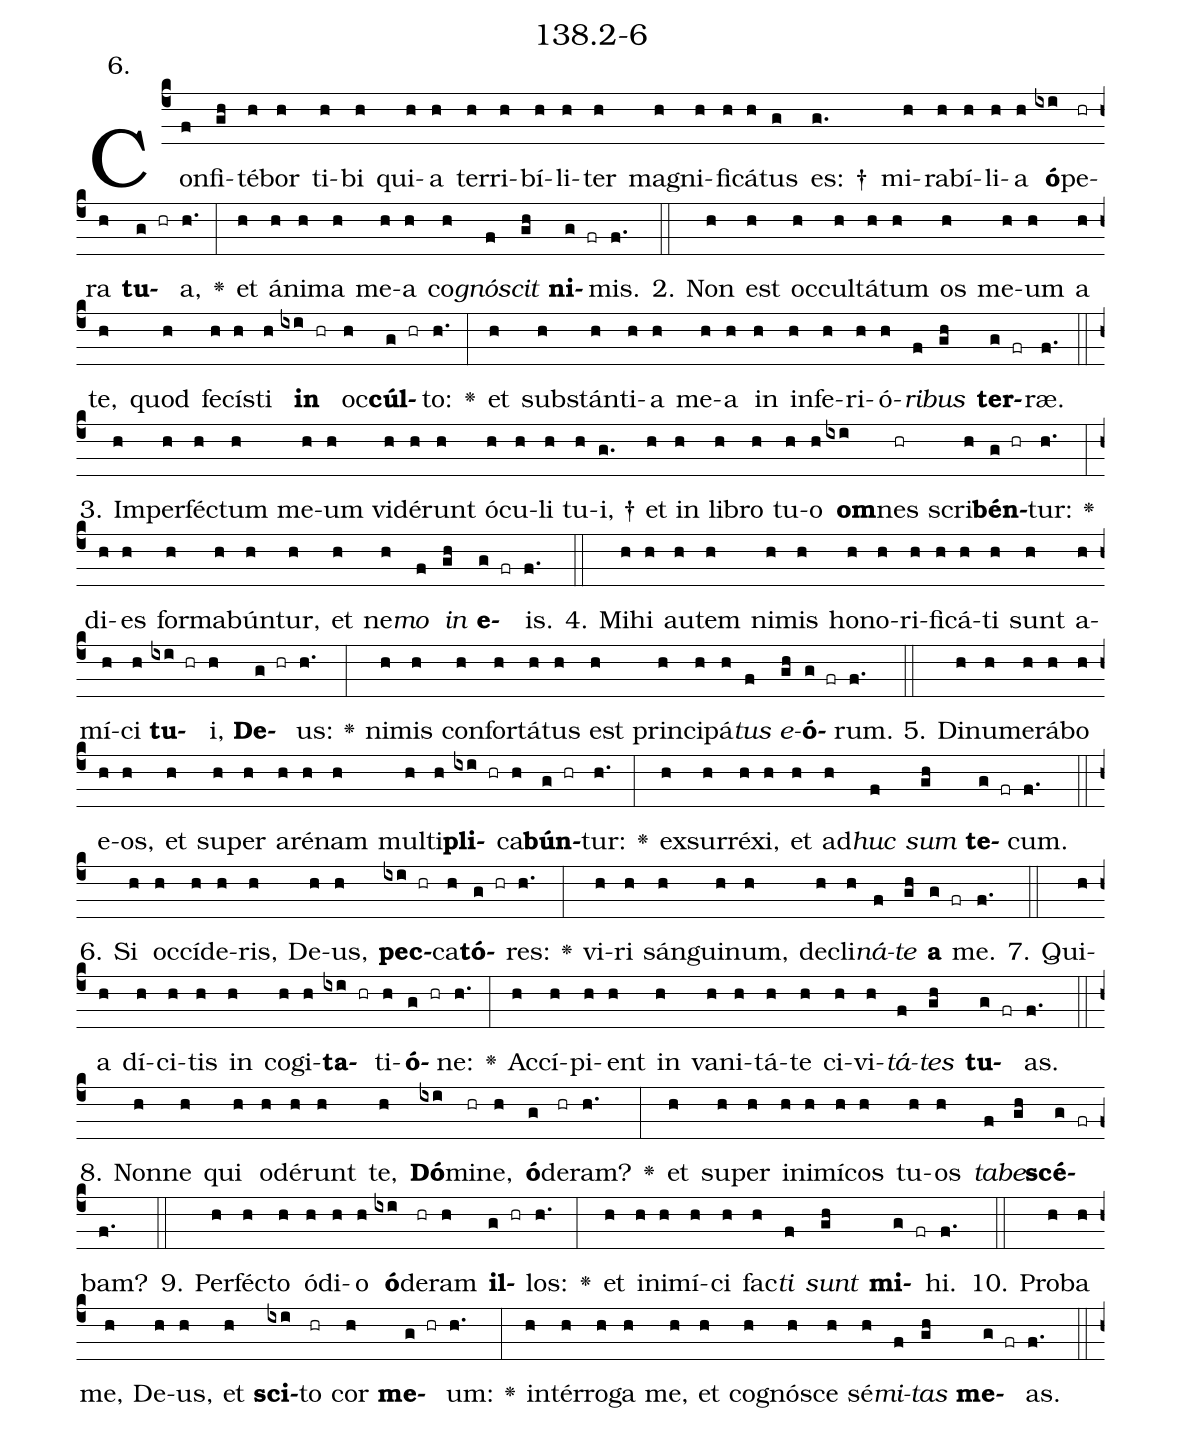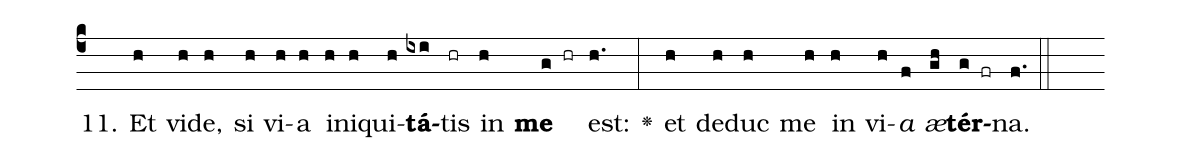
name: 138.2-6;
annotation: 6.;
%%
(c4)Con(f)fi(gh)té(h)bor(h) ti(h)bi(h) qui(h)a(h) ter(h)ri(h)bí(h)li(h)ter(h) ma(h)gni(h)fi(h)cá(h)tus(g) es: †(g.) mi(h)ra(h)bí(h)li(h)a(h) <b>ó</b>(ixi)pe(hr)ra(h) <b>tu</b>(g hr)a,(h.) <v>\greheightstar</v>(:) et(h) á(h)ni(h)ma(h) me(h)a(h) co(h)<i>gnó</i>(f)<i>scit</i>(gh) <b>ni</b>(g fr)mis.(f.) (::)
2. Non(h) est(h) oc(h)cul(h)tá(h)tum(h) os(h) me(h)um(h) a(h) te,(h) quod(h) fe(h)cís(h)ti(h) <b>in</b>(ixi hr) oc(h)<b>cúl</b>(g hr)to:(h.) <v>\greheightstar</v>(:) et(h) sub(h)stán(h)ti(h)a(h) me(h)a(h) in(h) in(h)fe(h)ri(h)ó(h)<i>ri</i>(f)<i>bus</i>(gh) <b>ter</b>(g fr)ræ.(f.) (::)
3. Im(h)per(h)féc(h)tum(h) me(h)um(h) vi(h)dé(h)runt(h) ó(h)cu(h)li(h) tu(h)i, †(g.) et(h) in(h) li(h)bro(h) tu(h)o(h) <b>om</b>(ixi)nes(hr) scri(h)<b>bén</b>(g hr)tur:(h.) <v>\greheightstar</v>(:) di(h)es(h) for(h)ma(h)bún(h)tur,(h) et(h) ne(h)<i>mo</i>(f) <i>in</i>(gh) <b>e</b>(g fr)is.(f.) (::)
4. Mi(h)hi(h) au(h)tem(h) ni(h)mis(h) ho(h)no(h)ri(h)fi(h)cá(h)ti(h) sunt(h) a(h)mí(h)ci(h) <b>tu</b>(ixi hr)i,(h) <b>De</b>(g hr)us:(h.) <v>\greheightstar</v>(:) ni(h)mis(h) con(h)for(h)tá(h)tus(h) est(h) prin(h)ci(h)pá(h)<i>tus</i>(f) <i>e</i>(gh)<b>ó</b>(g fr)rum.(f.) (::)
5. Di(h)nu(h)me(h)rá(h)bo(h) e(h)os,(h) et(h) su(h)per(h) a(h)ré(h)nam(h) mul(h)ti(h)<b>pli</b>(ixi hr)ca(h)<b>bún</b>(g hr)tur:(h.) <v>\greheightstar</v>(:) ex(h)sur(h)ré(h)xi,(h) et(h) ad(h)<i>huc</i>(f) <i>sum</i>(gh) <b>te</b>(g fr)cum.(f.) (::)
6. Si(h) oc(h)cí(h)de(h)ris,(h) De(h)us,(h) <b>pec</b>(ixi hr)ca(h)<b>tó</b>(g hr)res:(h.) <v>\greheightstar</v>(:) vi(h)ri(h) sán(h)gui(h)num,(h) de(h)cli(h)<i>ná</i>(f)<i>te</i>(gh) <b>a</b>(g fr) me.(f.) (::)
7. Qui(h)a(h) dí(h)ci(h)tis(h) in(h) co(h)gi(h)<b>ta</b>(ixi hr)ti(h)<b>ó</b>(g hr)ne:(h.) <v>\greheightstar</v>(:) Ac(h)cí(h)pi(h)ent(h) in(h) va(h)ni(h)tá(h)te(h) ci(h)vi(h)<i>tá</i>(f)<i>tes</i>(gh) <b>tu</b>(g fr)as.(f.) (::)
8. Non(h)ne(h) qui(h) o(h)dé(h)runt(h) te,(h) <b>Dó</b>(ixi)mi(hr)ne,(h) <b>ó</b>(g)de(hr)ram?(h.) <v>\greheightstar</v>(:) et(h) su(h)per(h) in(h)i(h)mí(h)cos(h) tu(h)os(h) <i>ta</i>(f)<i>be</i>(gh)<b>scé</b>(g fr)bam?(f.) (::)
9. Per(h)féc(h)to(h) ó(h)di(h)o(h) <b>ó</b>(ixi)de(hr)ram(h) <b>il</b>(g hr)los:(h.) <v>\greheightstar</v>(:) et(h) in(h)i(h)mí(h)ci(h) fac(h)<i>ti</i>(f) <i>sunt</i>(gh) <b>mi</b>(g fr)hi.(f.) (::)
10. Pro(h)ba(h) me,(h) De(h)us,(h) et(h) <b>sci</b>(ixi)to(hr) cor(h) <b>me</b>(g hr)um:(h.) <v>\greheightstar</v>(:) in(h)tér(h)ro(h)ga(h) me,(h) et(h) co(h)gnó(h)sce(h) sé(h)<i>mi</i>(f)<i>tas</i>(gh) <b>me</b>(g fr)as.(f.) (::)
11. Et(h) vi(h)de,(h) si(h) vi(h)a(h) in(h)i(h)qui(h)<b>tá</b>(ixi)tis(hr) in(h) <b>me</b>(g hr) est:(h.) <v>\greheightstar</v>(:) et(h) de(h)duc(h) me(h) in(h) vi(h)<i>a</i>(f) <i>æ</i>(gh)<b>tér</b>(g fr)na.(f.) (::)
